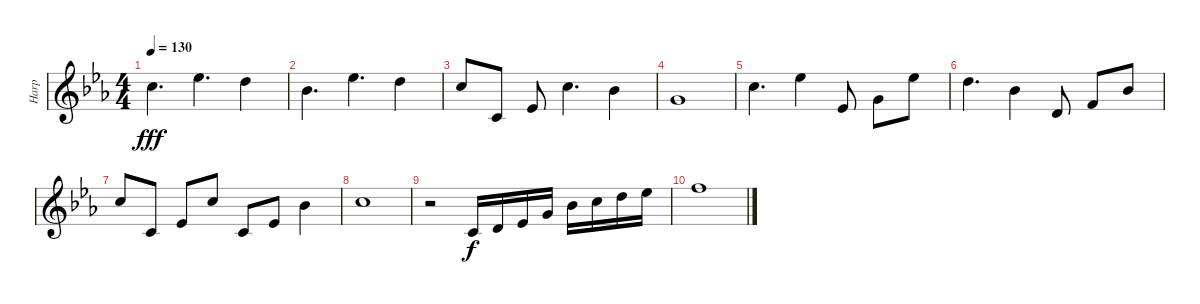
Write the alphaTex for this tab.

\track ("Harp" "Harp") {instrument orchestralharp}
\staff {score}
\tuning (E4 B3 G3 D3 A2 E2) {hide}
\ts (4 4)
\tempo 130
\clef g2
\ks cminor
8.1.4{d dy fff} 11.1.4{d} 10.1.4 |
6.1.4{d} 11.1.4{d} 10.1.4 |
8.1.8 1.2.8 4.2.8 8.1.4{d} 6.1.4 |
3.1.1 |
8.1.4{d} 11.1.4 4.2.8 3.1.8 11.1.8 |
10.1.4{d} 6.1.4 3.2.8 1.1.8 6.1.8 |
8.1.8 1.2.8 4.2.8 8.1.8 1.2.8 4.2.8 6.1.4 |
8.1.1 |
r.2 1.2.16{dy f} 3.2.16 4.2.16 3.1.16 6.1.16 8.1.16 10.1.16 11.1.16 |
13.1.1
